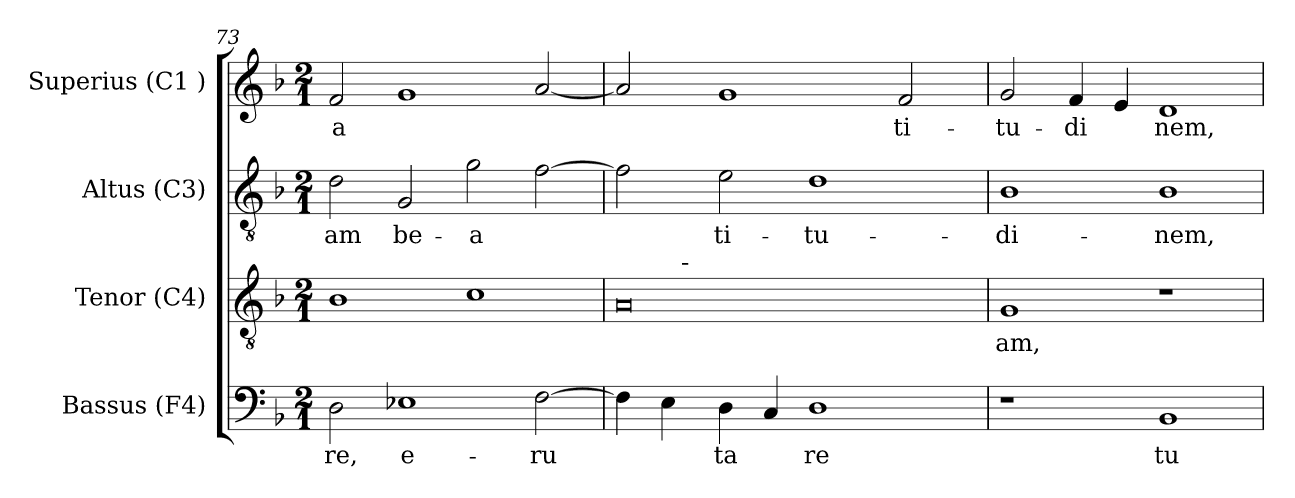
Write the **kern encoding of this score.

**kern	**text	**kern	**text	**kern	**text	**kern	**text
*part4	*part4	*part3	*part3	*part2	*part2	*part1	*part1
*staff4	*staff4	*staff3	*staff3	*staff2	*staff2	*staff1	*staff1
*I"Bassus (F4)	*	*I"Tenor (C4)	*	*I"Altus (C3)	*	*I"Superius (C1 )	*
*I'B.	*	*I'T.	*	*I'A.	*	*I'S.	*
*clefF4	*	*clefGv2	*	*clefGv2	*	*clefG2	*
*k[b-]	*	*k[b-]	*	*k[b-]	*	*k[b-]	*
*F:	*	*F:	*	*F:	*	*F:	*
*M2/1	*	*M2/1	*	*M2/1	*	*M2/1	*
=73	=73	=73	=73	=73	=73	=73	=73
!	!LO:LY:b:cj	!	!LO:LY:b:cj	!	!LO:LY:b:cj	!	!LO:LY:b:cj
2D\	-re,	1B-	--	2d\	-am	2f/	-a-
!	!LO:LY:b:cj	!	!	!	!LO:LY:b:cj	!	!LO:LY:b:cj
1E-	e-	.	.	2G/	be-	1g	--
!	!	!	!LO:LY:b:cj	!	!LO:LY:b:cj	!	!
.	.	1c	--	2g\	-a-	.	.
!	!LO:LY:b:cj	!	!	!	!LO:LY:b:cj	!	!LO:LY:b:cj
[<2F\	-ru-	.	.	[<2f\	--	[<2a/	--
!!LO:PB:g=z
=74	=74	=74	=74	=74	=74	=74	=74
!	!LO:LY:b:cj	!	!LO:LY:b:cj	!	!LO:LY:b:cj	!	!LO:LY:b:cj
*	*	*^	*	*	*	*	*
4F\]	--	0A	4ryy	--	2f\]	--	2a/]	--
!	!LO:LY:b:cj	!	!	!	!	!	!	!
4E\	--	.	16ryy	.	.	.	.	.
!	!	!	!LO:TX:a:t=-	!	!	!	!	!
.	.	.	1ryy	.	.	.	.	.
!	!LO:LY:b:cj	!	!	!	!	!LO:LY:b:cj	!	!LO:LY:b:cj
4D\	-ta-	.	.	.	2e\	-ti-	1g	--
!	!LO:LY:b:cj	!	!	!	!	!	!	!
4C/	--	.	.	.	.	.	.	.
!	!LO:LY:b:cj	!	!	!	!	!LO:LY:b:cj	!	!
1D	-re	.	.	.	1d	-tu-	.	.
.	.	.	2ryy	.	.	.	.	.
!	!	!	!	!	!	!	!	!LO:LY:b:cj
.	.	.	.	.	.	.	2f/	-ti-
.	.	.	8.ryy	.	.	.	.	.
=75	=75	=75	=75	=75	=75	=75	=75	=75
!	!	!	!	!LO:LY:b:cj	!	!LO:LY:b:cj	!	!LO:LY:b:cj
*	*	*v	*v	*	*	*	*	*
1r	.	1G	-am,	1B-	-di-	2g/	-tu-
!	!	!	!	!	!	!	!LO:LY:b:cj
.	.	.	.	.	.	4f/	-di-
!	!	!	!	!	!	!	!LO:LY:b:cj
.	.	.	.	.	.	4e/	--
!	!LO:LY:b:cj	!	!	!	!LO:LY:b:cj	!	!LO:LY:b:cj
1BB-	tu-	1r	.	1B-	-nem,	1d	-nem,
=	=	=	=	=	=	=	=
*-	*-	*-	*-	*-	*-	*-	*-
